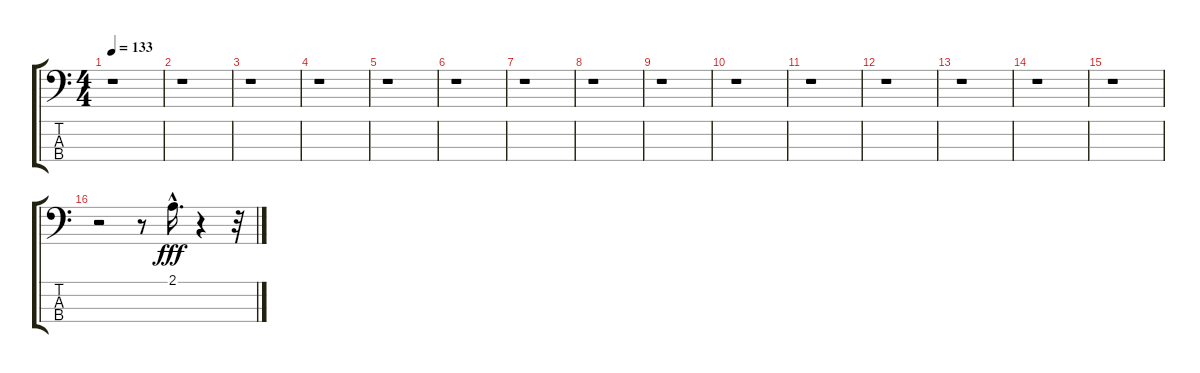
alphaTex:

\track "" {instrument electricbassfinger}
\staff {score tabs}
\tuning (G2 D2 A1 E1) {hide}
\ts (4 4)
\tempo 133
\clef f4
\ks c
r.1{dy fff} |
r.1 |
r.1 |
r.1 |
r.1 |
r.1 |
r.1 |
r.1 |
r.1 |
r.1 |
r.1 |
r.1 |
r.1 |
r.1 |
r.1 |
r.2 r.8 2.1{hac}.16{d} r.4 r.32
